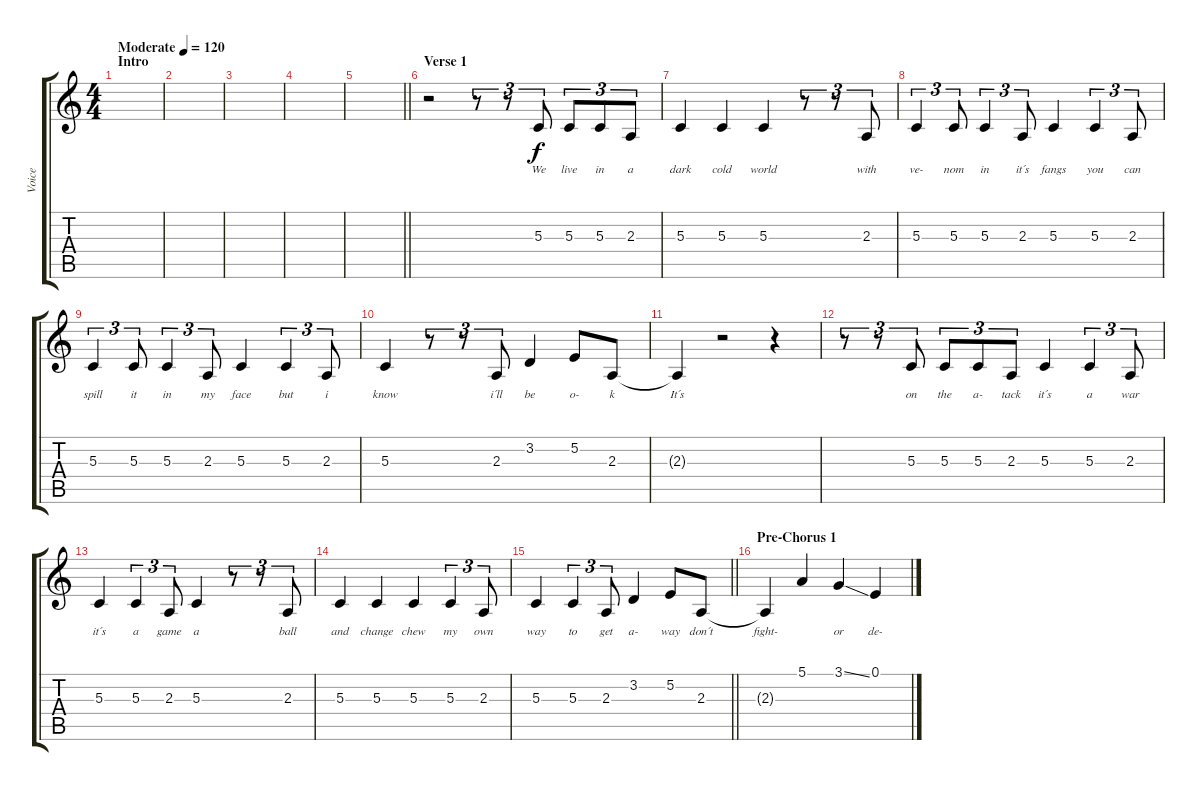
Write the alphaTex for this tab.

\track ("Voice" "Voice") {instrument flute}
\staff {score tabs}
\tuning (E4 B3 G3 D3 A2 E2) {hide}
\ts (4 4)
\section ("" "Intro")
\tempo (120 "Moderate")
\clef g2
\ks c
|
|
|
|
\barLineRight lightlight
|
\section ("" "Verse 1")
r.2 r.8{tu (3 2)} r.8{tu (3 2)} 5.3.8{tu (3 2) lyrics (0 "We") lyrics (1 "") lyrics (2 "") lyrics (3 "") lyrics (4 "")} 5.3.8{tu (3 2) lyrics (0 "live") lyrics (1 "") lyrics (2 "") lyrics (3 "") lyrics (4 "")} 5.3.8{tu (3 2) lyrics (0 "in") lyrics (1 "") lyrics (2 "") lyrics (3 "") lyrics (4 "")} 2.3.8{tu (3 2) lyrics (0 "a") lyrics (1 "") lyrics (2 "") lyrics (3 "") lyrics (4 "")} |
5.3.4{lyrics (0 "dark") lyrics (1 "") lyrics (2 "") lyrics (3 "") lyrics (4 "")} 5.3.4{lyrics (0 "cold") lyrics (1 "") lyrics (2 "") lyrics (3 "") lyrics (4 "")} 5.3.4{lyrics (0 "world") lyrics (1 "") lyrics (2 "") lyrics (3 "") lyrics (4 "")} r.8{tu (3 2)} r.8{tu (3 2)} 2.3.8{tu (3 2) lyrics (0 "with") lyrics (1 "") lyrics (2 "") lyrics (3 "") lyrics (4 "")} |
5.3.4{tu (3 2) lyrics (0 "ve-") lyrics (1 "") lyrics (2 "") lyrics (3 "") lyrics (4 "")} 5.3.8{tu (3 2) lyrics (0 "nom") lyrics (1 "") lyrics (2 "") lyrics (3 "") lyrics (4 "")} 5.3.4{tu (3 2) lyrics (0 "in") lyrics (1 "") lyrics (2 "") lyrics (3 "") lyrics (4 "")} 2.3.8{tu (3 2) lyrics (0 "it´s") lyrics (1 "") lyrics (2 "") lyrics (3 "") lyrics (4 "")} 5.3.4{lyrics (0 "fangs") lyrics (1 "") lyrics (2 "") lyrics (3 "") lyrics (4 "")} 5.3.4{tu (3 2) lyrics (0 "you") lyrics (1 "") lyrics (2 "") lyrics (3 "") lyrics (4 "")} 2.3.8{tu (3 2) lyrics (0 "can") lyrics (1 "") lyrics (2 "") lyrics (3 "") lyrics (4 "")} |
5.3.4{tu (3 2) lyrics (0 "spill") lyrics (1 "") lyrics (2 "") lyrics (3 "") lyrics (4 "")} 5.3.8{tu (3 2) lyrics (0 "it") lyrics (1 "") lyrics (2 "") lyrics (3 "") lyrics (4 "")} 5.3.4{tu (3 2) lyrics (0 "in") lyrics (1 "") lyrics (2 "") lyrics (3 "") lyrics (4 "")} 2.3.8{tu (3 2) lyrics (0 "my") lyrics (1 "") lyrics (2 "") lyrics (3 "") lyrics (4 "")} 5.3.4{lyrics (0 "face") lyrics (1 "") lyrics (2 "") lyrics (3 "") lyrics (4 "")} 5.3.4{tu (3 2) lyrics (0 "but") lyrics (1 "") lyrics (2 "") lyrics (3 "") lyrics (4 "")} 2.3.8{tu (3 2) lyrics (0 "i") lyrics (1 "") lyrics (2 "") lyrics (3 "") lyrics (4 "")} |
5.3.4{lyrics (0 "know") lyrics (1 "") lyrics (2 "") lyrics (3 "") lyrics (4 "")} r.8{tu (3 2)} r.8{tu (3 2)} 2.3.8{tu (3 2) lyrics (0 "i´ll") lyrics (1 "") lyrics (2 "") lyrics (3 "") lyrics (4 "")} 3.2.4{lyrics (0 "be") lyrics (1 "") lyrics (2 "") lyrics (3 "") lyrics (4 "")} 5.2.8{lyrics (0 "o-") lyrics (1 "") lyrics (2 "") lyrics (3 "") lyrics (4 "")} 2.3.8{lyrics (0 "k") lyrics (1 "") lyrics (2 "") lyrics (3 "") lyrics (4 "")} |
2.3{t}.4{lyrics (0 "It´s") lyrics (1 "") lyrics (2 "") lyrics (3 "") lyrics (4 "")} r.2 r.4 |
r.8{tu (3 2)} r.8{tu (3 2)} 5.3.8{tu (3 2) lyrics (0 "on") lyrics (1 "") lyrics (2 "") lyrics (3 "") lyrics (4 "")} 5.3.8{tu (3 2) lyrics (0 "the") lyrics (1 "") lyrics (2 "") lyrics (3 "") lyrics (4 "")} 5.3.8{tu (3 2) lyrics (0 "a-") lyrics (1 "") lyrics (2 "") lyrics (3 "") lyrics (4 "")} 2.3.8{tu (3 2) lyrics (0 "tack") lyrics (1 "") lyrics (2 "") lyrics (3 "") lyrics (4 "")} 5.3.4{lyrics (0 "it´s") lyrics (1 "") lyrics (2 "") lyrics (3 "") lyrics (4 "")} 5.3.4{tu (3 2) lyrics (0 "a") lyrics (1 "") lyrics (2 "") lyrics (3 "") lyrics (4 "")} 2.3.8{tu (3 2) lyrics (0 "war") lyrics (1 "") lyrics (2 "") lyrics (3 "") lyrics (4 "")} |
5.3.4{lyrics (0 "it´s") lyrics (1 "") lyrics (2 "") lyrics (3 "") lyrics (4 "")} 5.3.4{tu (3 2) lyrics (0 "a") lyrics (1 "") lyrics (2 "") lyrics (3 "") lyrics (4 "")} 2.3.8{tu (3 2) lyrics (0 "game") lyrics (1 "") lyrics (2 "") lyrics (3 "") lyrics (4 "")} 5.3.4{lyrics (0 "a") lyrics (1 "") lyrics (2 "") lyrics (3 "") lyrics (4 "")} r.8{tu (3 2)} r.8{tu (3 2)} 2.3.8{tu (3 2) lyrics (0 "ball") lyrics (1 "") lyrics (2 "") lyrics (3 "") lyrics (4 "")} |
5.3.4{lyrics (0 "and") lyrics (1 "") lyrics (2 "") lyrics (3 "") lyrics (4 "")} 5.3.4{lyrics (0 "change") lyrics (1 "") lyrics (2 "") lyrics (3 "") lyrics (4 "")} 5.3.4{lyrics (0 "chew") lyrics (1 "") lyrics (2 "") lyrics (3 "") lyrics (4 "")} 5.3.4{tu (3 2) lyrics (0 "my") lyrics (1 "") lyrics (2 "") lyrics (3 "") lyrics (4 "")} 2.3.8{tu (3 2) lyrics (0 "own") lyrics (1 "") lyrics (2 "") lyrics (3 "") lyrics (4 "")} |
\barLineRight lightlight
5.3.4{lyrics (0 "way") lyrics (1 "") lyrics (2 "") lyrics (3 "") lyrics (4 "")} 5.3.4{tu (3 2) lyrics (0 "to") lyrics (1 "") lyrics (2 "") lyrics (3 "") lyrics (4 "")} 2.3.8{tu (3 2) lyrics (0 "get") lyrics (1 "") lyrics (2 "") lyrics (3 "") lyrics (4 "")} 3.2.4{lyrics (0 "a-") lyrics (1 "") lyrics (2 "") lyrics (3 "") lyrics (4 "")} 5.2.8{lyrics (0 "way") lyrics (1 "") lyrics (2 "") lyrics (3 "") lyrics (4 "")} 2.3.8{lyrics (0 "don´t") lyrics (1 "") lyrics (2 "") lyrics (3 "") lyrics (4 "")} |
\section ("" "Pre-Chorus 1")
2.3{t}.4{lyrics (0 "fight-") lyrics (1 "") lyrics (2 "") lyrics (3 "") lyrics (4 "")} 5.1.4{lyrics (0 "") lyrics (1 "") lyrics (2 "") lyrics (3 "") lyrics (4 "")} 3.1{ss}.4{lyrics (0 "or") lyrics (1 "") lyrics (2 "") lyrics (3 "") lyrics (4 "")} 0.1.4{lyrics (0 "de-") lyrics (1 "") lyrics (2 "") lyrics (3 "") lyrics (4 "")}
